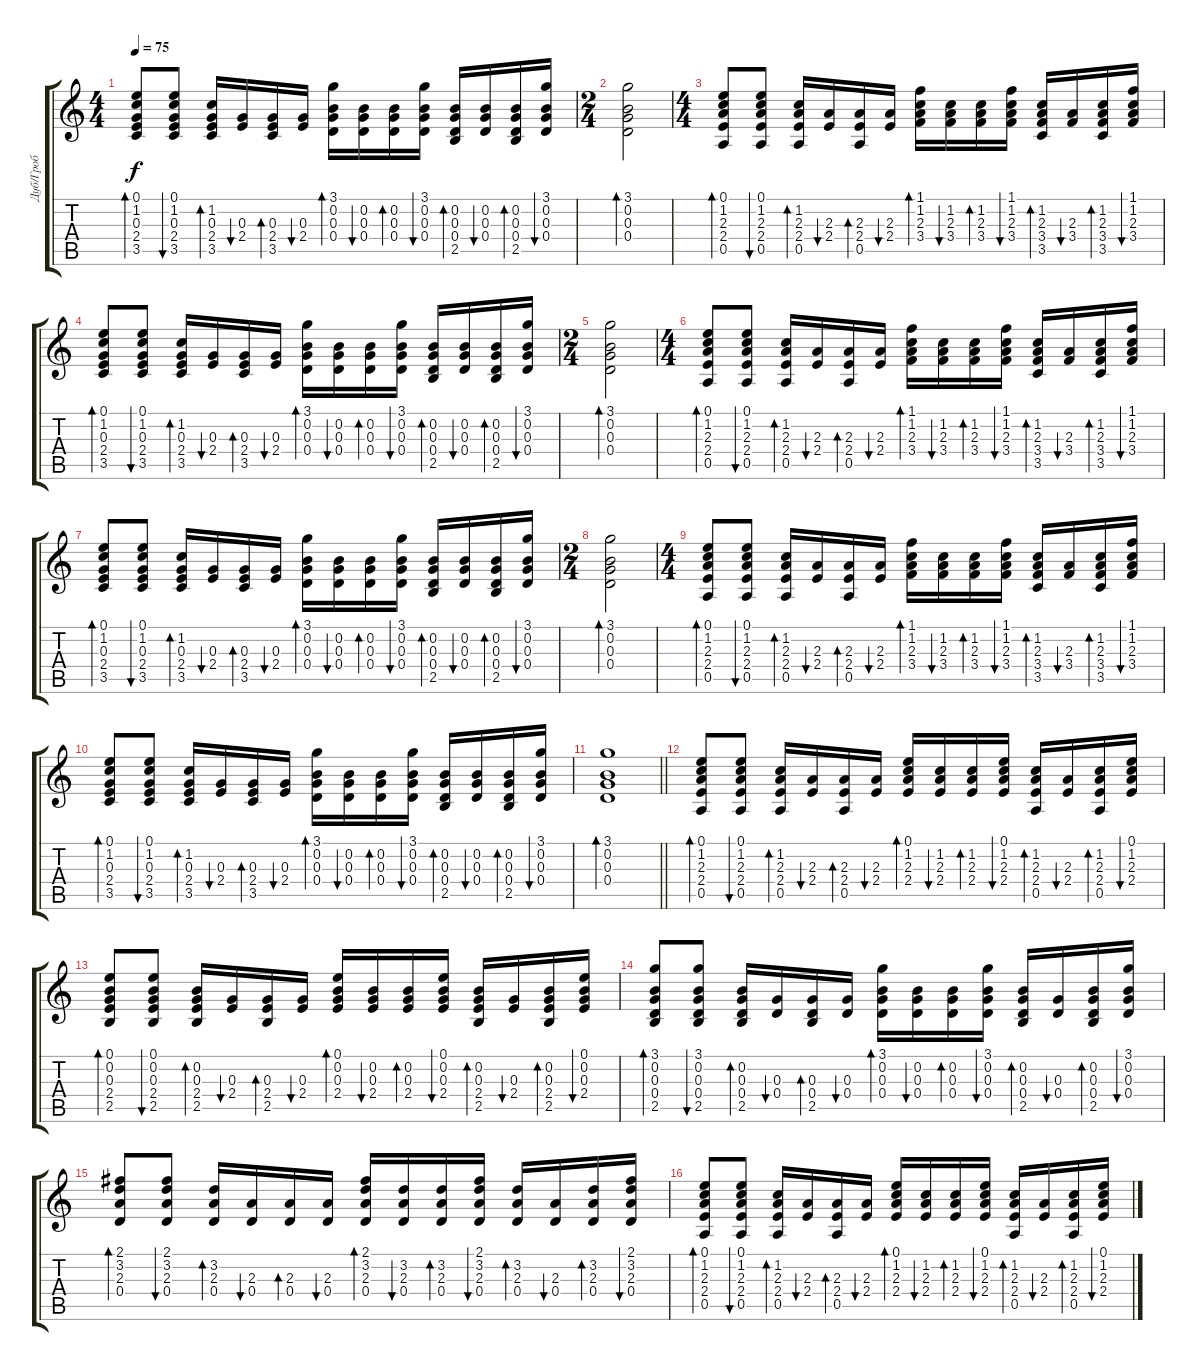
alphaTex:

\track ("Дуб/Гроб" "Дуб/Гроб") {instrument acousticguitarsteel}
\staff {score tabs}
\tuning (E4 B3 G3 D3 A2 E2) {hide}
\ts (4 4)
\tempo 75
\clef g2
\ks c
(0.1 1.2 0.3 2.4 3.5).8{bd 60 dy f} (0.1 1.2 0.3 2.4 3.5).8{bu 60} (1.2 0.3 2.4 3.5).16{bd 60} (0.3 2.4).16{bu 60} (0.3 2.4 3.5).16{bd 60} (0.3 2.4).16{bu 60} (3.1 0.2 0.3 0.4).16{bd 60} (0.2 0.3 0.4).16{bu 60} (0.2 0.3 0.4).16{bd 60} (3.1 0.2 0.3 0.4).16{bu 60} (0.2 0.3 0.4 2.5).16{bd 60} (0.2 0.3 0.4).16{bu 60} (0.2 0.3 0.4 2.5).16{bd 60} (3.1 0.2 0.3 0.4).16{bu 60} |
\ts (2 4)
(3.1 0.2 0.3 0.4).2{bd 60} |
\ts (4 4)
(0.1 1.2 2.3 2.4 0.5).8{bd 60} (0.1 1.2 2.3 2.4 0.5).8{bu 60} (1.2 2.3 2.4 0.5).16{bd 60} (2.3 2.4).16{bu 60} (2.3 2.4 0.5).16{bd 60} (2.3 2.4).16{bu 60} (1.1 1.2 2.3 3.4).16{bd 60} (1.2 2.3 3.4).16{bu 60} (1.2 2.3 3.4).16{bd 60} (1.1 1.2 2.3 3.4).16{bu 60} (1.2 2.3 3.4 3.5).16{bd 60} (2.3 3.4).16{bu 60} (1.2 2.3 3.4 3.5).16{bd 60} (1.1 1.2 2.3 3.4).16{bu 60} |
(0.1 1.2 0.3 2.4 3.5).8{bd 60} (0.1 1.2 0.3 2.4 3.5).8{bu 60} (1.2 0.3 2.4 3.5).16{bd 60} (0.3 2.4).16{bu 60} (0.3 2.4 3.5).16{bd 60} (0.3 2.4).16{bu 60} (3.1 0.2 0.3 0.4).16{bd 60} (0.2 0.3 0.4).16{bu 60} (0.2 0.3 0.4).16{bd 60} (3.1 0.2 0.3 0.4).16{bu 60} (0.2 0.3 0.4 2.5).16{bd 60} (0.2 0.3 0.4).16{bu 60} (0.2 0.3 0.4 2.5).16{bd 60} (3.1 0.2 0.3 0.4).16{bu 60} |
\ts (2 4)
(3.1 0.2 0.3 0.4).2{bd 60} |
\ts (4 4)
(0.1 1.2 2.3 2.4 0.5).8{bd 60} (0.1 1.2 2.3 2.4 0.5).8{bu 60} (1.2 2.3 2.4 0.5).16{bd 60} (2.3 2.4).16{bu 60} (2.3 2.4 0.5).16{bd 60} (2.3 2.4).16{bu 60} (1.1 1.2 2.3 3.4).16{bd 60} (1.2 2.3 3.4).16{bu 60} (1.2 2.3 3.4).16{bd 60} (1.1 1.2 2.3 3.4).16{bu 60} (1.2 2.3 3.4 3.5).16{bd 60} (2.3 3.4).16{bu 60} (1.2 2.3 3.4 3.5).16{bd 60} (1.1 1.2 2.3 3.4).16{bu 60} |
(0.1 1.2 0.3 2.4 3.5).8{bd 60} (0.1 1.2 0.3 2.4 3.5).8{bu 60} (1.2 0.3 2.4 3.5).16{bd 60} (0.3 2.4).16{bu 60} (0.3 2.4 3.5).16{bd 60} (0.3 2.4).16{bu 60} (3.1 0.2 0.3 0.4).16{bd 60} (0.2 0.3 0.4).16{bu 60} (0.2 0.3 0.4).16{bd 60} (3.1 0.2 0.3 0.4).16{bu 60} (0.2 0.3 0.4 2.5).16{bd 60} (0.2 0.3 0.4).16{bu 60} (0.2 0.3 0.4 2.5).16{bd 60} (3.1 0.2 0.3 0.4).16{bu 60} |
\ts (2 4)
(3.1 0.2 0.3 0.4).2{bd 60} |
\ts (4 4)
(0.1 1.2 2.3 2.4 0.5).8{bd 60} (0.1 1.2 2.3 2.4 0.5).8{bu 60} (1.2 2.3 2.4 0.5).16{bd 60} (2.3 2.4).16{bu 60} (2.3 2.4 0.5).16{bd 60} (2.3 2.4).16{bu 60} (1.1 1.2 2.3 3.4).16{bd 60} (1.2 2.3 3.4).16{bu 60} (1.2 2.3 3.4).16{bd 60} (1.1 1.2 2.3 3.4).16{bu 60} (1.2 2.3 3.4 3.5).16{bd 60} (2.3 3.4).16{bu 60} (1.2 2.3 3.4 3.5).16{bd 60} (1.1 1.2 2.3 3.4).16{bu 60} |
(0.1 1.2 0.3 2.4 3.5).8{bd 60} (0.1 1.2 0.3 2.4 3.5).8{bu 60} (1.2 0.3 2.4 3.5).16{bd 60} (0.3 2.4).16{bu 60} (0.3 2.4 3.5).16{bd 60} (0.3 2.4).16{bu 60} (3.1 0.2 0.3 0.4).16{bd 60} (0.2 0.3 0.4).16{bu 60} (0.2 0.3 0.4).16{bd 60} (3.1 0.2 0.3 0.4).16{bu 60} (0.2 0.3 0.4 2.5).16{bd 60} (0.2 0.3 0.4).16{bu 60} (0.2 0.3 0.4 2.5).16{bd 60} (3.1 0.2 0.3 0.4).16{bu 60} |
\barLineRight lightlight
(3.1 0.2 0.3 0.4).1{bd 60} |
(0.1 1.2 2.3 2.4 0.5).8{bd 60} (0.1 1.2 2.3 2.4 0.5).8{bu 60} (1.2 2.3 2.4 0.5).16{bd 60} (2.3 2.4).16{bu 60} (2.3 2.4 0.5).16{bd 60} (2.3 2.4).16{bu 60} (0.1 1.2 2.3 2.4).16{bd 60} (1.2 2.3 2.4).16{bu 60} (1.2 2.3 2.4).16{bd 60} (0.1 1.2 2.3 2.4).16{bu 60} (1.2 2.3 2.4 0.5).16{bd 60} (2.3 2.4).16{bu 60} (1.2 2.3 2.4 0.5).16{bd 60} (0.1 1.2 2.3 2.4).16{bu 60} |
(0.1 0.2 0.3 2.4 2.5).8{bd 60} (0.1 0.2 0.3 2.4 2.5).8{bu 60} (0.2 0.3 2.4 2.5).16{bd 60} (0.3 2.4).16{bu 60} (0.3 2.4 2.5).16{bd 60} (0.3 2.4).16{bu 60} (0.1 0.2 0.3 2.4).16{bd 60} (0.2 0.3 2.4).16{bu 60} (0.2 0.3 2.4).16{bd 60} (0.1 0.2 0.3 2.4).16{bu 60} (0.2 0.3 2.4 2.5).16{bd 60} (0.3 2.4).16{bu 60} (0.2 0.3 2.4 2.5).16{bd 60} (0.1 0.2 0.3 2.4).16{bu 60} |
(3.1 0.2 0.3 0.4 2.5).8{bd 60} (3.1 0.2 0.3 0.4 2.5).8{bu 60} (0.2 0.3 0.4 2.5).16{bd 60} (0.3 0.4).16{bu 60} (0.3 0.4 2.5).16{bd 60} (0.3 0.4).16{bu 60} (3.1 0.2 0.3 0.4).16{bd 60} (0.2 0.3 0.4).16{bu 60} (0.2 0.3 0.4).16{bd 60} (3.1 0.2 0.3 0.4).16{bu 60} (0.2 0.3 0.4 2.5).16{bd 60} (0.3 0.4).16{bu 60} (0.2 0.3 0.4 2.5).16{bd 60} (3.1 0.2 0.3 0.4).16{bu 60} |
(2.1 3.2 2.3 0.4).8{bd 60} (2.1 3.2 2.3 0.4).8{bu 60} (3.2 2.3 0.4).16{bd 60} (2.3 0.4).16{bu 60} (2.3 0.4).16{bd 60} (2.3 0.4).16{bu 60} (2.1 3.2 2.3 0.4).16{bd 60} (3.2 2.3 0.4).16{bu 60} (3.2 2.3 0.4).16{bd 60} (2.1 3.2 2.3 0.4).16{bu 60} (3.2 2.3 0.4).16{bd 60} (2.3 0.4).16{bu 60} (3.2 2.3 0.4).16{bd 60} (2.1 3.2 2.3 0.4).16{bu 60} |
(0.1 1.2 2.3 2.4 0.5).8{bd 60} (0.1 1.2 2.3 2.4 0.5).8{bu 60} (1.2 2.3 2.4 0.5).16{bd 60} (2.3 2.4).16{bu 60} (2.3 2.4 0.5).16{bd 60} (2.3 2.4).16{bu 60} (0.1 1.2 2.3 2.4).16{bd 60} (1.2 2.3 2.4).16{bu 60} (1.2 2.3 2.4).16{bd 60} (0.1 1.2 2.3 2.4).16{bu 60} (1.2 2.3 2.4 0.5).16{bd 60} (2.3 2.4).16{bu 60} (1.2 2.3 2.4 0.5).16{bd 60} (0.1 1.2 2.3 2.4).16{bu 60}
